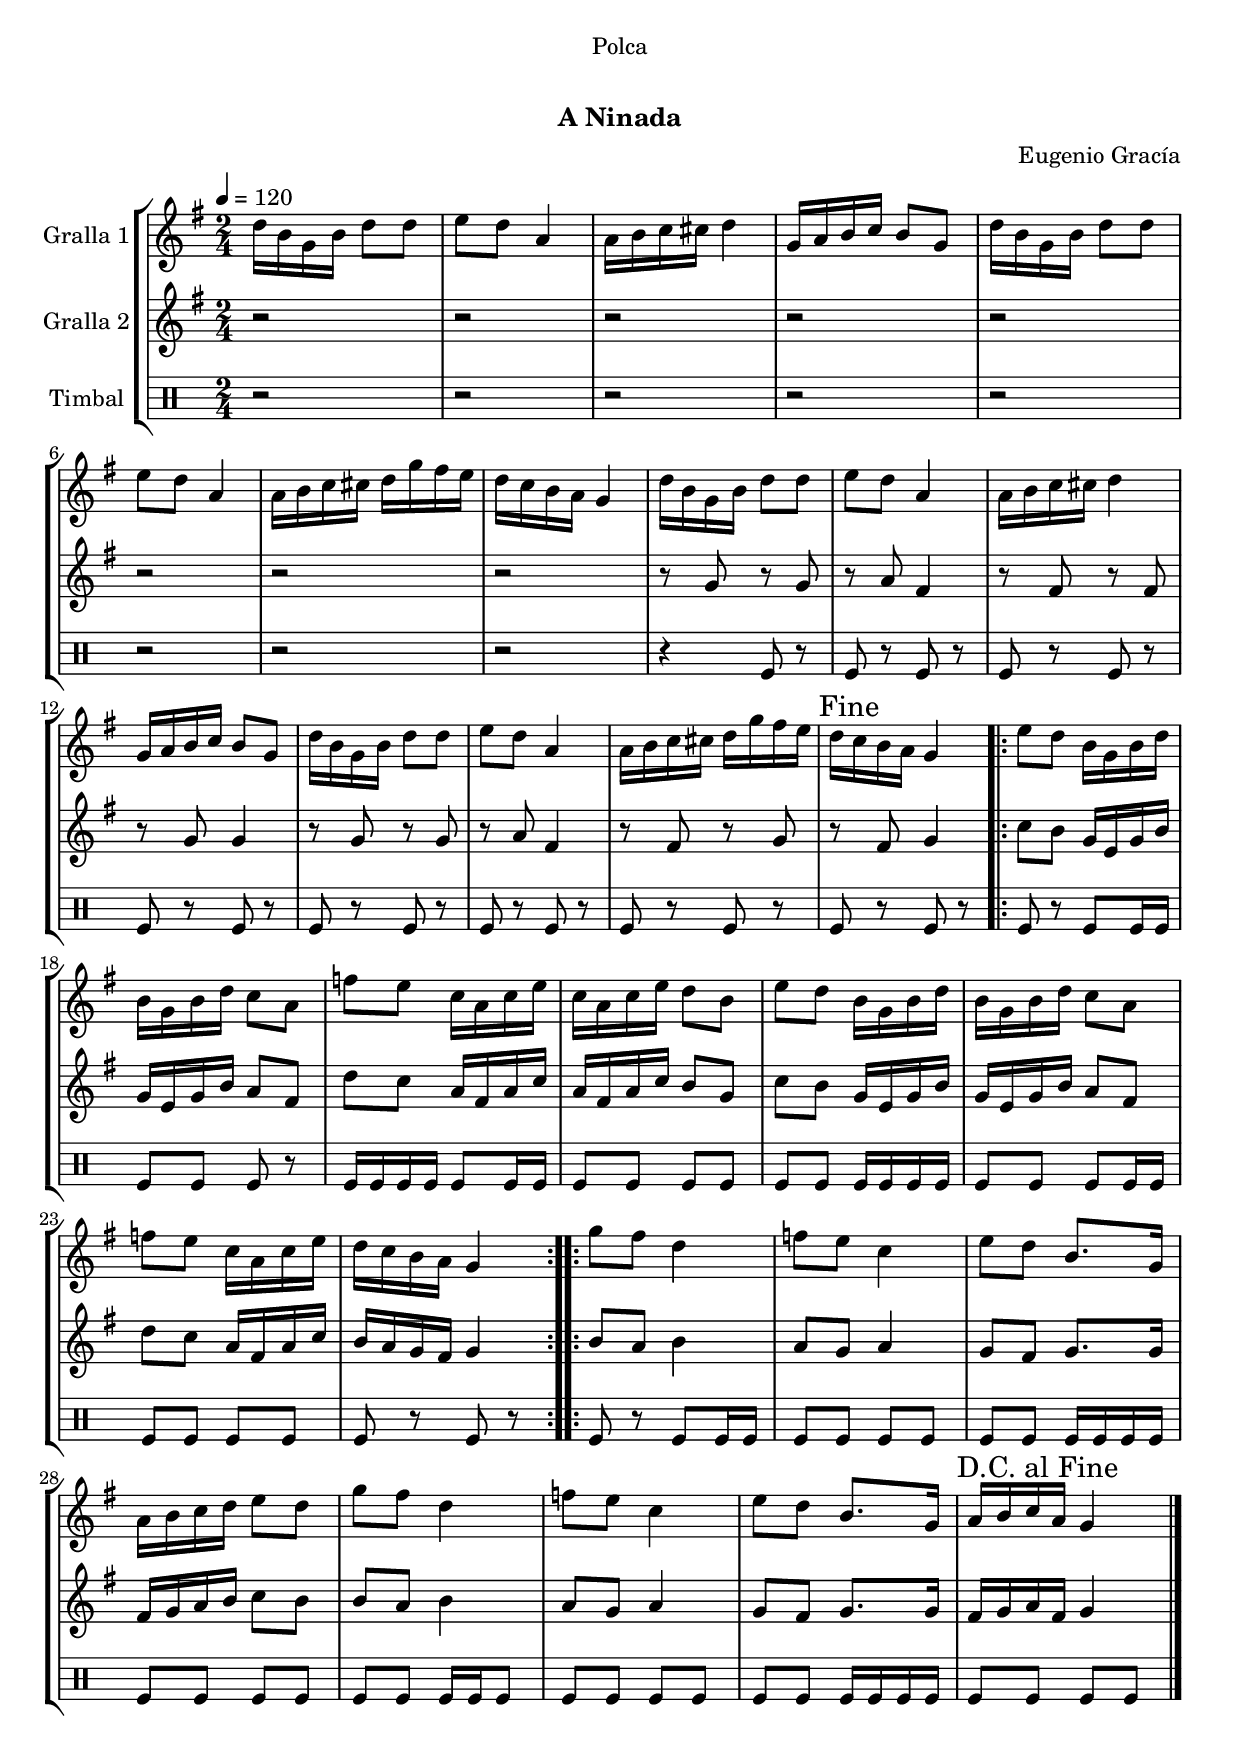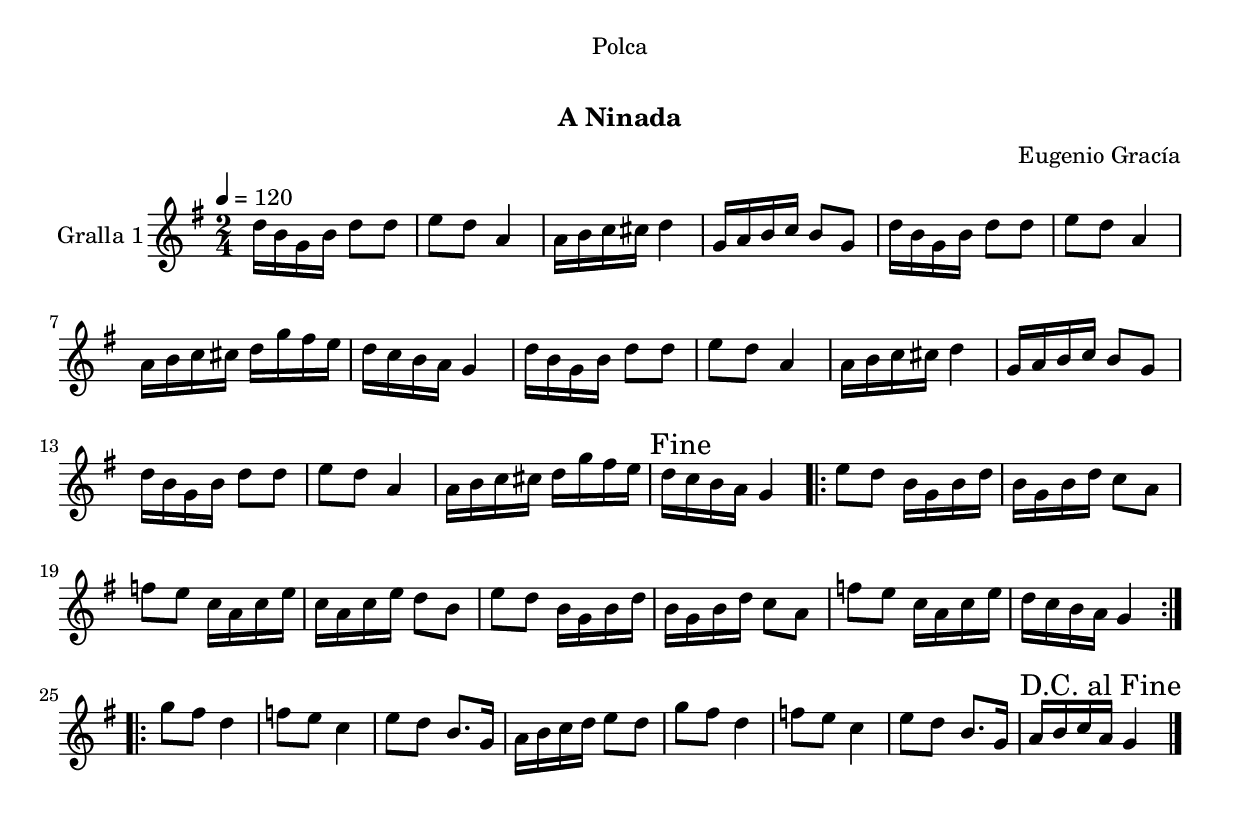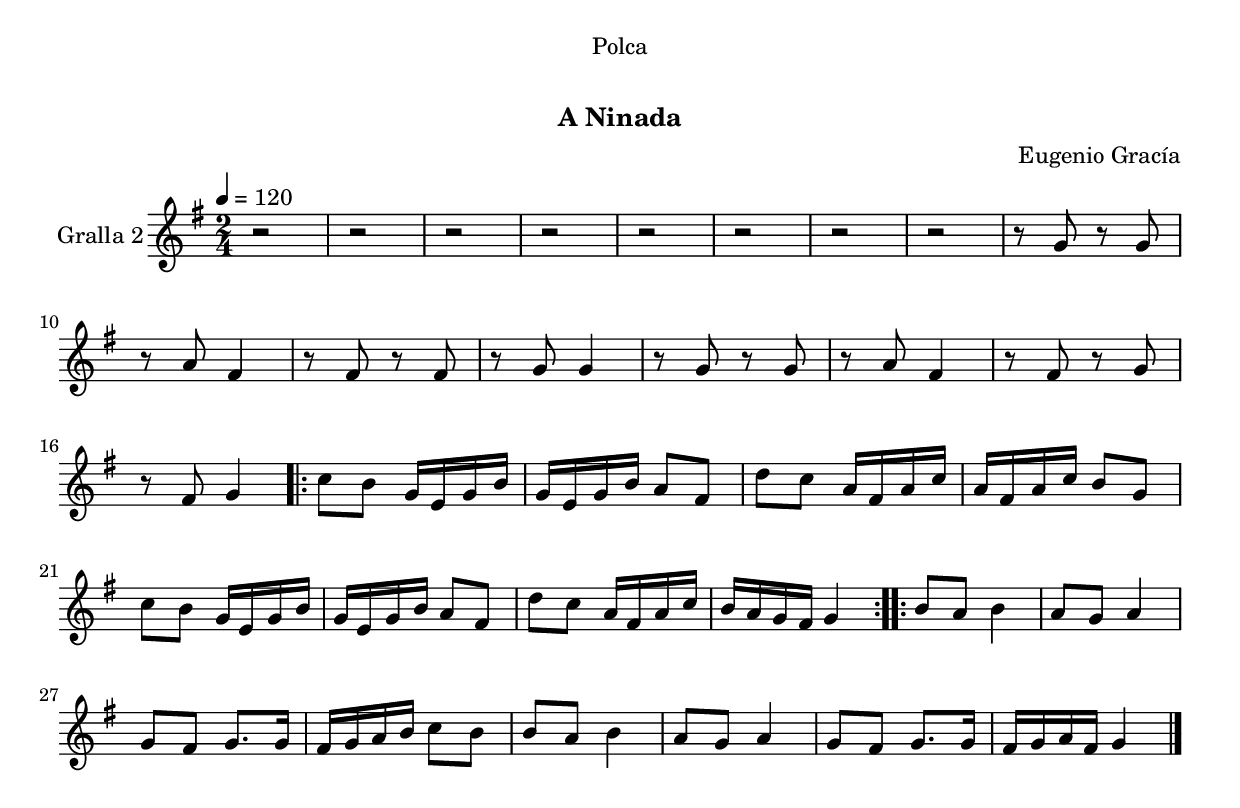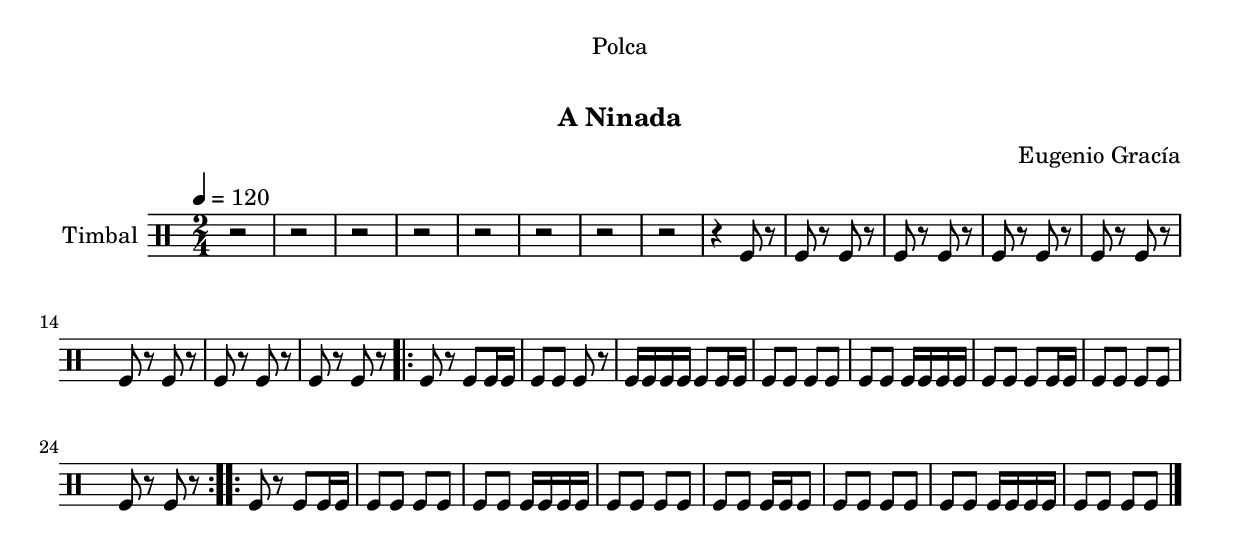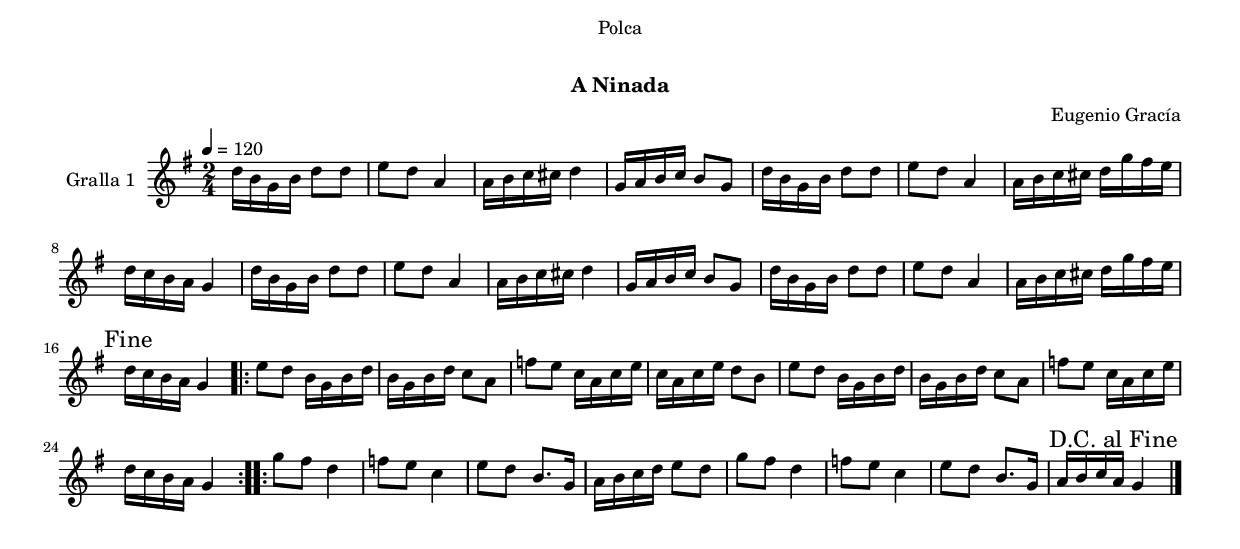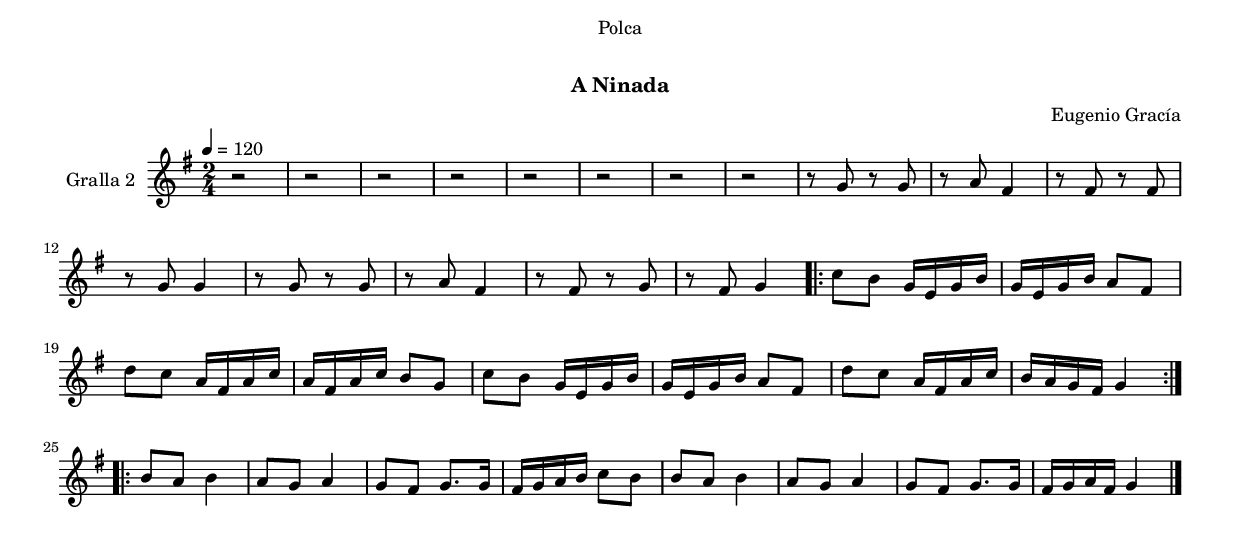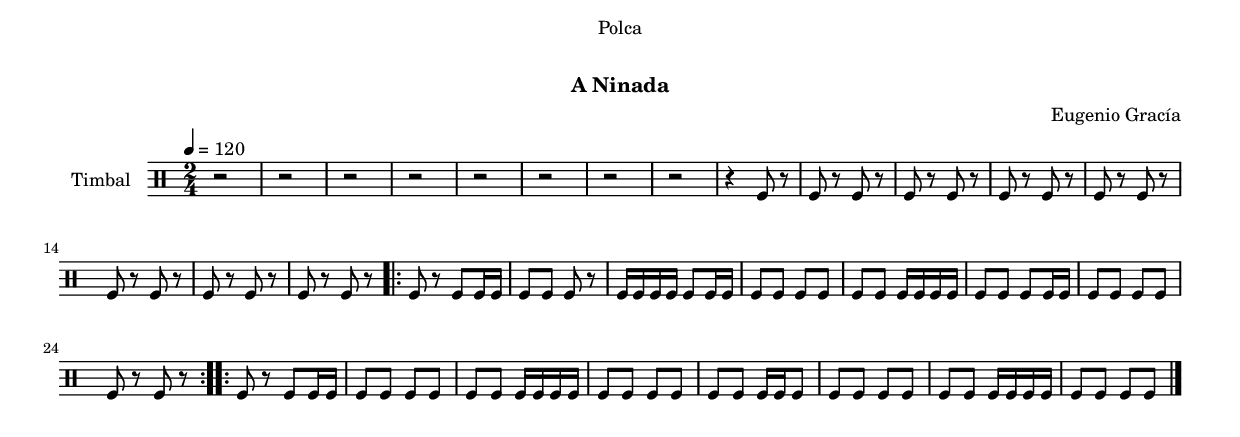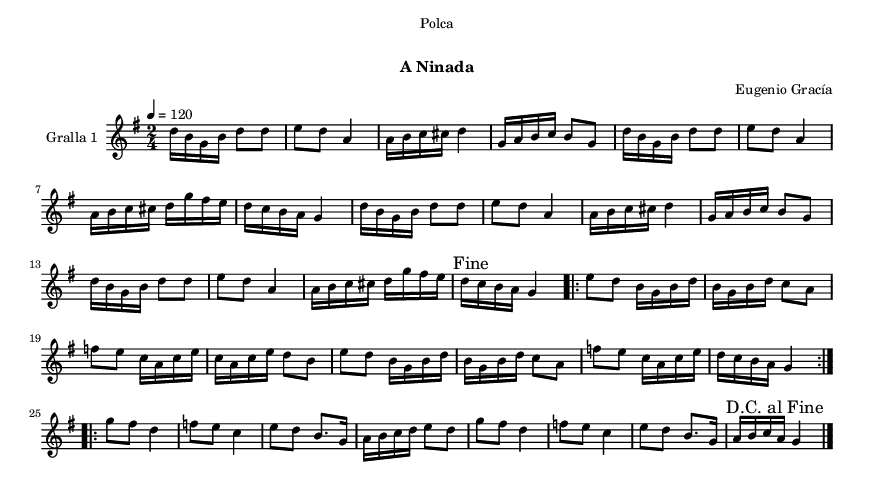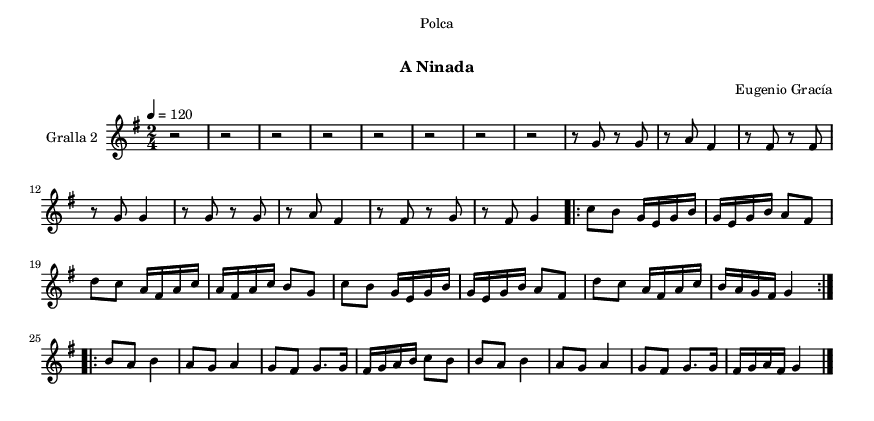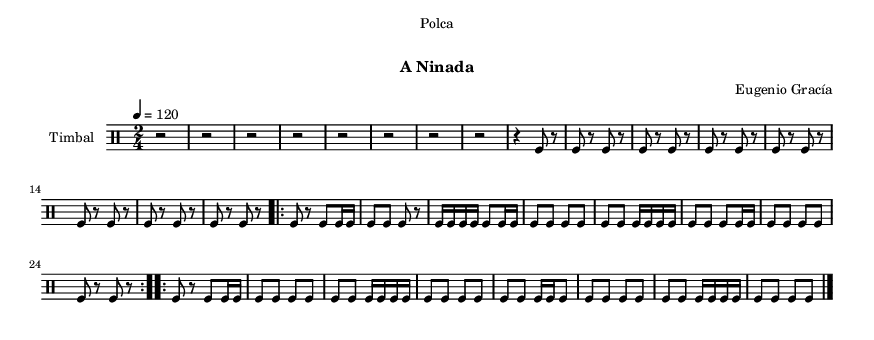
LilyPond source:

\version "2.16.0"

\header {
  dedication="Polca"
  title="  "
  subtitle="A Ninada"
  subsubtitle=""
  poet=""
  meter=""
  piece=""
  composer="Eugenio Gracía"
  arranger=""
  opus=""
  instrument=""
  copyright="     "
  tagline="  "
}

liniaroAa =
\relative d''
{
  \tempo 4=120
  \clef treble
  \key g \major
  \time 2/4
  d16 b g b d8 d  |
  e8 d a4  |
  a16 b c cis d4  |
  g,16 a b c b8 g  |
  %05
  d'16 b g b d8 d  |
  e8 d a4  |
  a16 b c cis d g fis e  |
  d16 c b a g4  |
  d'16 b g b d8 d  |
  %10
  e8 d a4  |
  a16 b c cis d4  |
  g,16 a b c b8 g  |
  d'16 b g b d8 d  |
  e8 d a4  |
  %15
  a16 b c cis d g fis e  |
  \mark "Fine" d16 c b a g4  |
  \repeat volta 2 { e'8 d b16 g b d  |
  b16 g b d c8 a  |
  f'8 e c16 a c e  |
  %20
  c16 a c e d8 b  |
  e8 d b16 g b d  |
  b16 g b d c8 a  |
  f'8 e c16 a c e  |
  d16 c b a g4  | }
  %25
  \repeat volta 2 { g'8 fis d4  |
  f8 e c4  |
  e8 d b8. g16  |
  a16 b c d e8 d  |
  g8 fis d4  |
  %30
  f8 e c4  |
  e8 d b8. g16  |
  \mark "D.C. al Fine" a16 b c a g4  \bar "|."
  }
}

liniaroAb =
\relative g'
{
  \tempo 4=120
  \clef treble
  \key g \major
  \time 2/4
  r2  |
  r2  |
  r2  |
  r2  |
  %05
  r2  |
  r2  |
  r2  |
  r2  |
  r8 g r g  |
  %10
  r8 a fis4  |
  r8 fis r fis  |
  r8 g g4  |
  r8 g r g  |
  r8 a fis4  |
  %15
  r8 fis r g  |
  r8 fis g4  |
  \repeat volta 2 { c8 b g16 e g b  |
  g16 e g b a8 fis  |
  d'8 c a16 fis a c  |
  %20
  a16 fis a c b8 g  |
  c8 b g16 e g b  |
  g16 e g b a8 fis  |
  d'8 c a16 fis a c  |
  b16 a g fis g4  | }
  %25
  \repeat volta 2 { b8 a b4  |
  a8 g a4  |
  g8 fis g8. g16  |
  fis16 g a b c8 b  |
  b8 a b4  |
  %30
  a8 g a4  |
  g8 fis g8. g16  |
  fis16 g a fis g4  \bar "|."
  }
}

liniaroAc =
\drummode
{
  \tempo 4=120
  \time 2/4
  r2  |
  r2  |
  r2  |
  r2  |
  %05
  r2  |
  r2  |
  r2  |
  r2  |
  r4 tomfl8 r  |
  %10
  tomfl8 r tomfl r  |
  tomfl8 r tomfl r  |
  tomfl8 r tomfl r  |
  tomfl8 r tomfl r  |
  tomfl8 r tomfl r  |
  %15
  tomfl8 r tomfl r  |
  tomfl8 r tomfl r  |
  \repeat volta 2 { tomfl8 r tomfl tomfl16 tomfl  |
  tomfl8 tomfl tomfl r  |
  tomfl16 tomfl tomfl tomfl tomfl8 tomfl16 tomfl  |
  %20
  tomfl8 tomfl tomfl tomfl  |
  tomfl8 tomfl tomfl16 tomfl tomfl tomfl  |
  tomfl8 tomfl tomfl tomfl16 tomfl  |
  tomfl8 tomfl tomfl tomfl  |
  tomfl8 r tomfl r  | }
  %25
  \repeat volta 2 { tomfl8 r tomfl tomfl16 tomfl  |
  tomfl8 tomfl tomfl tomfl  |
  tomfl8 tomfl tomfl16 tomfl tomfl tomfl  |
  tomfl8 tomfl tomfl tomfl  |
  tomfl8 tomfl tomfl16 tomfl tomfl8  |
  %30
  tomfl8 tomfl tomfl tomfl  |
  tomfl8 tomfl tomfl16 tomfl tomfl tomfl  |
  tomfl8 tomfl tomfl tomfl  \bar "|."
  }
}

\book {

\paper {
  print-page-number = false
  #(set-paper-size "a4")
  #(layout-set-staff-size 20)
}

\bookpart {
  \score {
    \new StaffGroup {
      \override Score.RehearsalMark #'self-alignment-X = #LEFT
      <<
        \new Staff \with {instrumentName = #"Gralla 1" } \liniaroAa
        \new Staff \with {instrumentName = #"Gralla 2" } \liniaroAb
        \new DrumStaff \with {instrumentName = #"Timbal" } \liniaroAc
      >>
    }
    \layout {}
  }\score { \unfoldRepeats
    \new StaffGroup {
      \override Score.RehearsalMark #'self-alignment-X = #LEFT
      <<
        \new Staff \with {instrumentName = #"Gralla 1" } \liniaroAa
        \new Staff \with {instrumentName = #"Gralla 2" } \liniaroAb
        \new DrumStaff \with {instrumentName = #"Timbal" } \liniaroAc
      >>
    }
    \midi {}
  }
}

\bookpart {
  \header {}
  \score {
    \new StaffGroup {
      \override Score.RehearsalMark #'self-alignment-X = #LEFT
      <<
        \new Staff \with {instrumentName = #"Gralla 1" } \liniaroAa
      >>
    }
    \layout {}
  }\score { \unfoldRepeats
    \new StaffGroup {
      \override Score.RehearsalMark #'self-alignment-X = #LEFT
      <<
        \new Staff \with {instrumentName = #"Gralla 1" } \liniaroAa
      >>
    }
    \midi {}
  }
}

\bookpart {
  \header {}
  \score {
    \new StaffGroup {
      \override Score.RehearsalMark #'self-alignment-X = #LEFT
      <<
        \new Staff \with {instrumentName = #"Gralla 2" } \liniaroAb
      >>
    }
    \layout {}
  }\score { \unfoldRepeats
    \new StaffGroup {
      \override Score.RehearsalMark #'self-alignment-X = #LEFT
      <<
        \new Staff \with {instrumentName = #"Gralla 2" } \liniaroAb
      >>
    }
    \midi {}
  }
}

\bookpart {
  \header {}
  \score {
    \new StaffGroup {
      \override Score.RehearsalMark #'self-alignment-X = #LEFT
      <<
        \new DrumStaff \with {instrumentName = #"Timbal" } \liniaroAc
      >>
    }
    \layout {}
  }\score { \unfoldRepeats
    \new StaffGroup {
      \override Score.RehearsalMark #'self-alignment-X = #LEFT
      <<
        \new DrumStaff \with {instrumentName = #"Timbal" } \liniaroAc
      >>
    }
    \midi {}
  }
}

}

\book {

\paper {
  print-page-number = false
  #(set-paper-size "a5landscape")
  #(layout-set-staff-size 16)
  #(define output-suffix "a5")
}

\bookpart {
  \header {}
  \score {
    \new StaffGroup {
      \override Score.RehearsalMark #'self-alignment-X = #LEFT
      <<
        \new Staff \with {instrumentName = #"Gralla 1" } \liniaroAa
      >>
    }
    \layout {}
  }
}

\bookpart {
  \header {}
  \score {
    \new StaffGroup {
      \override Score.RehearsalMark #'self-alignment-X = #LEFT
      <<
        \new Staff \with {instrumentName = #"Gralla 2" } \liniaroAb
      >>
    }
    \layout {}
  }
}

\bookpart {
  \header {}
  \score {
    \new StaffGroup {
      \override Score.RehearsalMark #'self-alignment-X = #LEFT
      <<
        \new DrumStaff \with {instrumentName = #"Timbal" } \liniaroAc
      >>
    }
    \layout {}
  }
}

}

\book {

\paper {
  print-page-number = false
  #(set-paper-size "a6landscape")
  #(layout-set-staff-size 12)
  #(define output-suffix "a6")
}

\bookpart {
  \header {}
  \score {
    \new StaffGroup {
      \override Score.RehearsalMark #'self-alignment-X = #LEFT
      <<
        \new Staff \with {instrumentName = #"Gralla 1" } \liniaroAa
      >>
    }
    \layout {}
  }
}

\bookpart {
  \header {}
  \score {
    \new StaffGroup {
      \override Score.RehearsalMark #'self-alignment-X = #LEFT
      <<
        \new Staff \with {instrumentName = #"Gralla 2" } \liniaroAb
      >>
    }
    \layout {}
  }
}

\bookpart {
  \header {}
  \score {
    \new StaffGroup {
      \override Score.RehearsalMark #'self-alignment-X = #LEFT
      <<
        \new DrumStaff \with {instrumentName = #"Timbal" } \liniaroAc
      >>
    }
    \layout {}
  }
}

}

